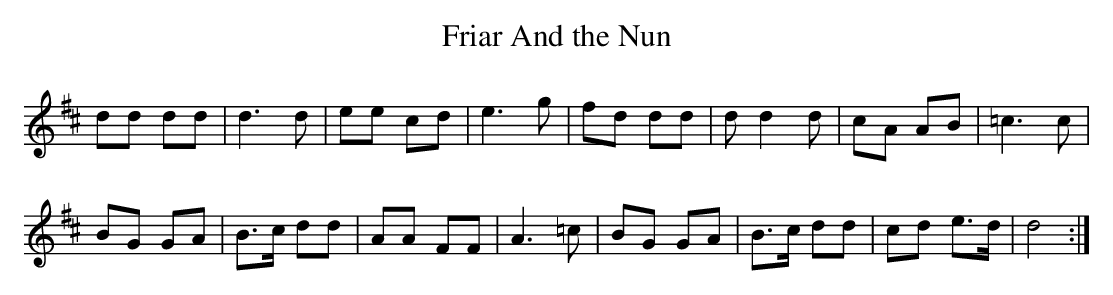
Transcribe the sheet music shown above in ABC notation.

X:1
T:Friar And the Nun
K:D
M:4/4l
dd dd | d3 d | ee cd | e3 g | fd dd | d d2 d | cA AB | =c3 c |
BG GA | B>c dd | AA FF | A3 =c | BG GA | B>c dd | cd e>d | d4 :|
